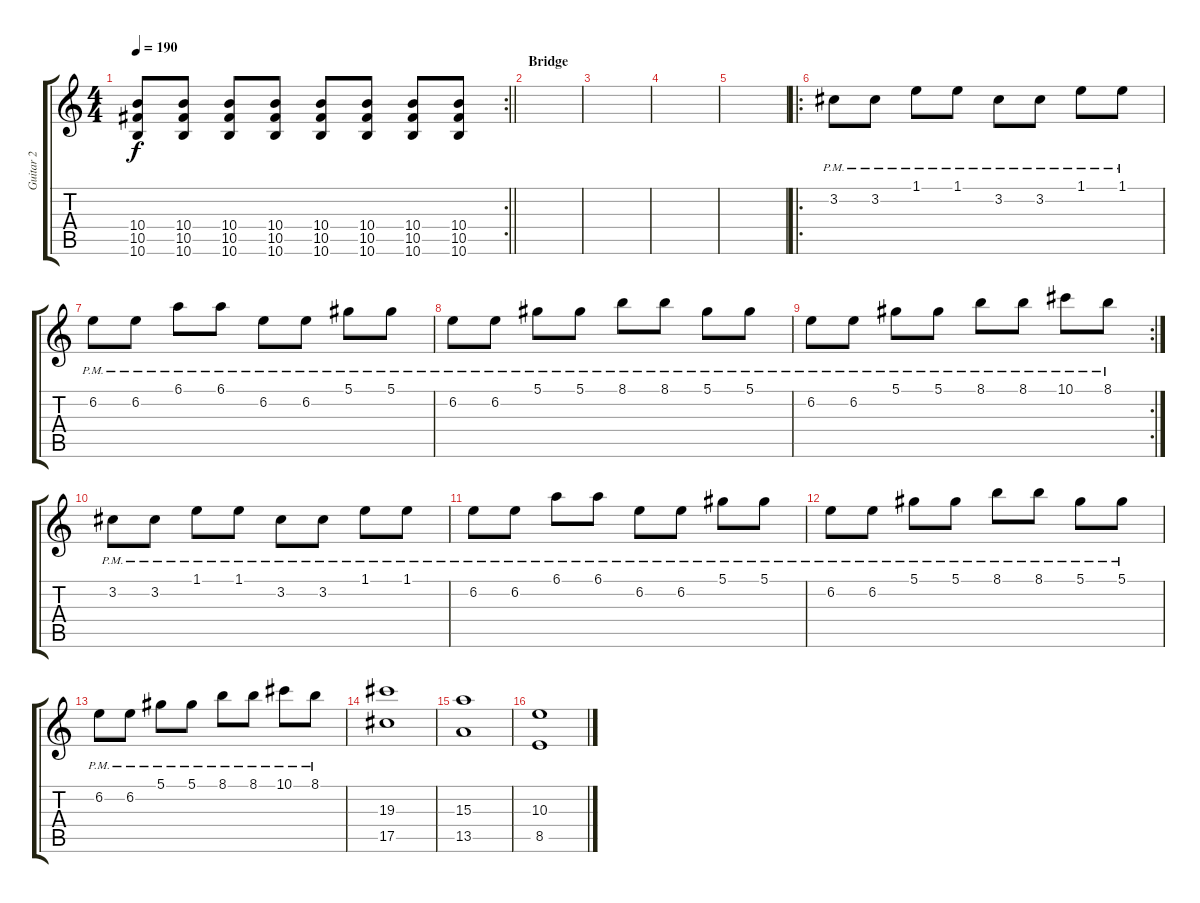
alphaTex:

\track ("Guitar 2" "Guitar 2") {instrument distortionguitar}
\staff {score tabs}
\tuning (Eb4 Bb3 Gb3 Db3 Ab2 Db2) {hide}
\rc 2
\ts (4 4)
\tempo 190
\clef g2
\barLineRight lightlight
\ks c
(10.4 10.5 10.6).8{dy f} (10.4 10.5 10.6).8 (10.4 10.5 10.6).8 (10.4 10.5 10.6).8 (10.4 10.5 10.6).8 (10.4 10.5 10.6).8 (10.4 10.5 10.6).8 (10.4 10.5 10.6).8 |
\section ("" "Bridge")
|
|
|
|
\ro
3.2{pm}.8 3.2{pm}.8 1.1{pm}.8 1.1{pm}.8 3.2{pm}.8 3.2{pm}.8 1.1{pm}.8 1.1{pm}.8 |
6.2{pm}.8 6.2{pm}.8 6.1{pm}.8 6.1{pm}.8 6.2{pm}.8 6.2{pm}.8 5.1{pm}.8 5.1{pm}.8 |
6.2{pm}.8 6.2{pm}.8 5.1{pm}.8 5.1{pm}.8 8.1{pm}.8 8.1{pm}.8 5.1{pm}.8 5.1{pm}.8 |
\rc 2
6.2{pm}.8 6.2{pm}.8 5.1{pm}.8 5.1{pm}.8 8.1{pm}.8 8.1{pm}.8 10.1{pm}.8 8.1{pm}.8 |
3.2{pm}.8 3.2{pm}.8 1.1{pm}.8 1.1{pm}.8 3.2{pm}.8 3.2{pm}.8 1.1{pm}.8 1.1{pm}.8 |
6.2{pm}.8 6.2{pm}.8 6.1{pm}.8 6.1{pm}.8 6.2{pm}.8 6.2{pm}.8 5.1{pm}.8 5.1{pm}.8 |
6.2{pm}.8 6.2{pm}.8 5.1{pm}.8 5.1{pm}.8 8.1{pm}.8 8.1{pm}.8 5.1{pm}.8 5.1{pm}.8 |
6.2{pm}.8 6.2{pm}.8 5.1{pm}.8 5.1{pm}.8 8.1{pm}.8 8.1{pm}.8 10.1{pm}.8 8.1{pm}.8 |
(19.3 17.5).1 |
(15.3 13.5).1 |
(10.3 8.5).1
